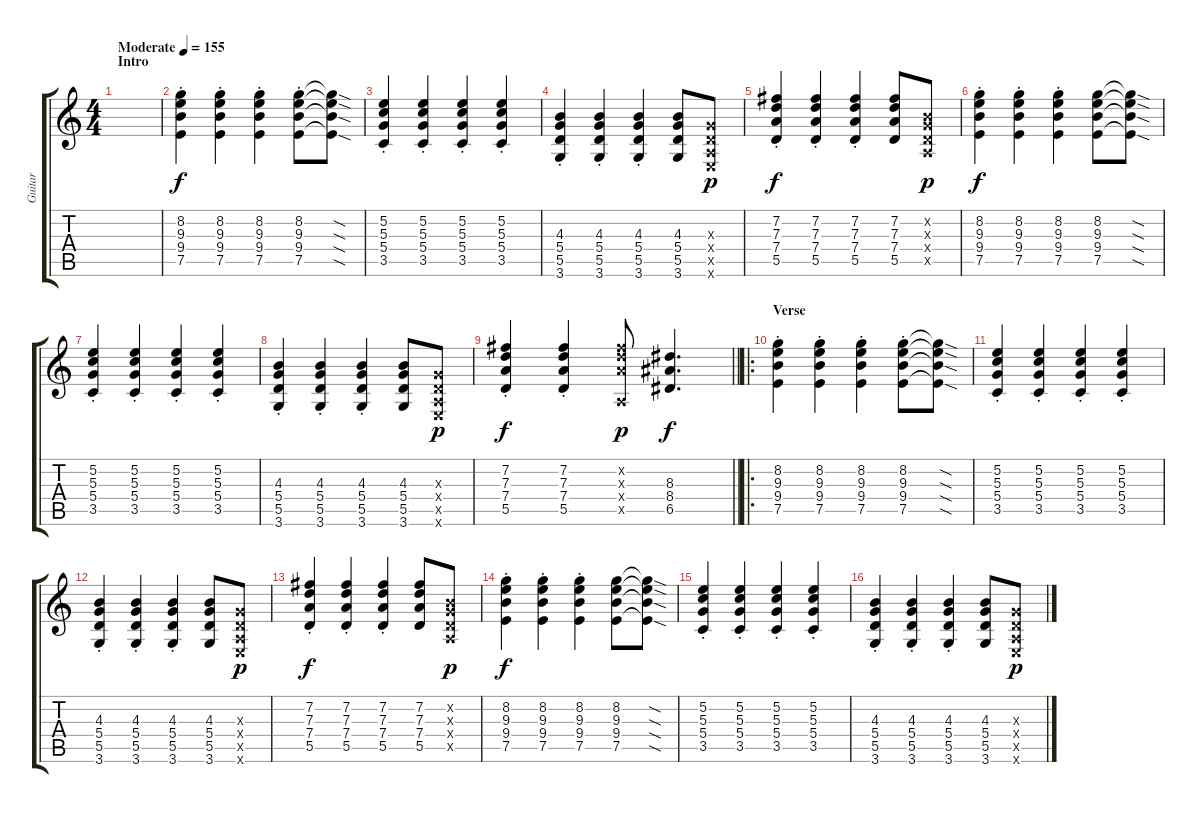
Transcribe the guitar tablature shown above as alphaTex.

\track ("Guitar" "Guitar") {instrument electricguitarclean}
\staff {score tabs}
\tuning (E4 B3 G3 D3 A2 E2) {hide}
\ts (4 4)
\section ("" "Intro")
\tempo (155 "Moderate")
\clef g2
\ks c
|
(8.2{st} 9.3{st} 9.4{st} 7.5{st}).4 (8.2{st} 9.3{st} 9.4{st} 7.5{st}).4 (8.2{st} 9.3{st} 9.4{st} 7.5{st}).4 (8.2{st} 9.3{st} 9.4{st} 7.5{st}).8 (8.2{sod t} 9.3{sod t} 9.4{sod t} 7.5{sod t}).8 |
(5.2{st} 5.3{st} 5.4{st} 3.5{st}).4 (5.2{st} 5.3{st} 5.4{st} 3.5{st}).4 (5.2{st} 5.3{st} 5.4{st} 3.5{st}).4 (5.2{st} 5.3{st} 5.4{st} 3.5{st}).4 |
(4.3{st} 5.4{st} 5.5{st} 3.6{st}).4 (4.3{st} 5.4{st} 5.5{st} 3.6{st}).4 (4.3{st} 5.4{st} 5.5{st} 3.6{st}).4 (4.3 5.4 5.5 3.6).8 (0.3{x} 0.4{x} 0.5{x} 0.6{x}).8{dy p} |
(7.2{st} 7.3{st} 7.4{st} 5.5{st}).4{dy f} (7.2{st} 7.3{st} 7.4{st} 5.5{st}).4 (7.2{st} 7.3{st} 7.4{st} 5.5{st}).4 (7.2 7.3 7.4 5.5).8 (0.2{x} 0.3{x} 0.4{x} 0.5{x}).8{dy p} |
(8.2{st} 9.3{st} 9.4{st} 7.5{st}).4{dy f} (8.2{st} 9.3{st} 9.4{st} 7.5{st}).4 (8.2{st} 9.3{st} 9.4{st} 7.5{st}).4 (8.2 9.3 9.4 7.5).8 (8.2{sod t} 9.3{sod t} 9.4{sod t} 7.5{sod t}).8 |
(5.2{st} 5.3{st} 5.4{st} 3.5{st}).4 (5.2{st} 5.3{st} 5.4{st} 3.5{st}).4 (5.2{st} 5.3{st} 5.4{st} 3.5{st}).4 (5.2{st} 5.3{st} 5.4{st} 3.5{st}).4 |
(4.3{st} 5.4{st} 5.5{st} 3.6{st}).4 (4.3{st} 5.4{st} 5.5{st} 3.6{st}).4 (4.3{st} 5.4{st} 5.5{st} 3.6{st}).4 (4.3 5.4 5.5 3.6).8 (0.3{x} 0.4{x} 0.5{x} 0.6{x}).8{dy p} |
\barLineRight lightlight
(7.2{st} 7.3{st} 7.4{st} 5.5{st}).4{dy f} (7.2{st} 7.3{st} 7.4{st} 5.5{st}).4 (7.2{x} 7.3{x} 7.4{x} 0.5{x}).8{dy p} (8.3 8.4 6.5).4{d dy f} |
\ro
\section ("" "Verse")
(8.2{st} 9.3{st} 9.4{st} 7.5{st}).4 (8.2{st} 9.3{st} 9.4{st} 7.5{st}).4 (8.2{st} 9.3{st} 9.4{st} 7.5{st}).4 (8.2{st} 9.3{st} 9.4{st} 7.5{st}).8 (8.2{sod t} 9.3{sod t} 9.4{sod t} 7.5{sod t}).8 |
(5.2{st} 5.3{st} 5.4{st} 3.5{st}).4 (5.2{st} 5.3{st} 5.4{st} 3.5{st}).4 (5.2{st} 5.3{st} 5.4{st} 3.5{st}).4 (5.2{st} 5.3{st} 5.4{st} 3.5{st}).4 |
(4.3{st} 5.4{st} 5.5{st} 3.6{st}).4 (4.3{st} 5.4{st} 5.5{st} 3.6{st}).4 (4.3{st} 5.4{st} 5.5{st} 3.6{st}).4 (4.3 5.4 5.5 3.6).8 (0.3{x} 0.4{x} 0.5{x} 0.6{x}).8{dy p} |
(7.2{st} 7.3{st} 7.4{st} 5.5{st}).4{dy f} (7.2{st} 7.3{st} 7.4{st} 5.5{st}).4 (7.2{st} 7.3{st} 7.4{st} 5.5{st}).4 (7.2 7.3 7.4 5.5).8 (0.2{x} 0.3{x} 0.4{x} 0.5{x}).8{dy p} |
(8.2{st} 9.3{st} 9.4{st} 7.5{st}).4{dy f} (8.2{st} 9.3{st} 9.4{st} 7.5{st}).4 (8.2{st} 9.3{st} 9.4{st} 7.5{st}).4 (8.2 9.3 9.4 7.5).8 (8.2{sod t} 9.3{sod t} 9.4{sod t} 7.5{sod t}).8 |
(5.2{st} 5.3{st} 5.4{st} 3.5{st}).4 (5.2{st} 5.3{st} 5.4{st} 3.5{st}).4 (5.2{st} 5.3{st} 5.4{st} 3.5{st}).4 (5.2{st} 5.3{st} 5.4{st} 3.5{st}).4 |
(4.3{st} 5.4{st} 5.5{st} 3.6{st}).4 (4.3{st} 5.4{st} 5.5{st} 3.6{st}).4 (4.3{st} 5.4{st} 5.5{st} 3.6{st}).4 (4.3 5.4 5.5 3.6).8 (0.3{x} 0.4{x} 0.5{x} 0.6{x}).8{dy p}
